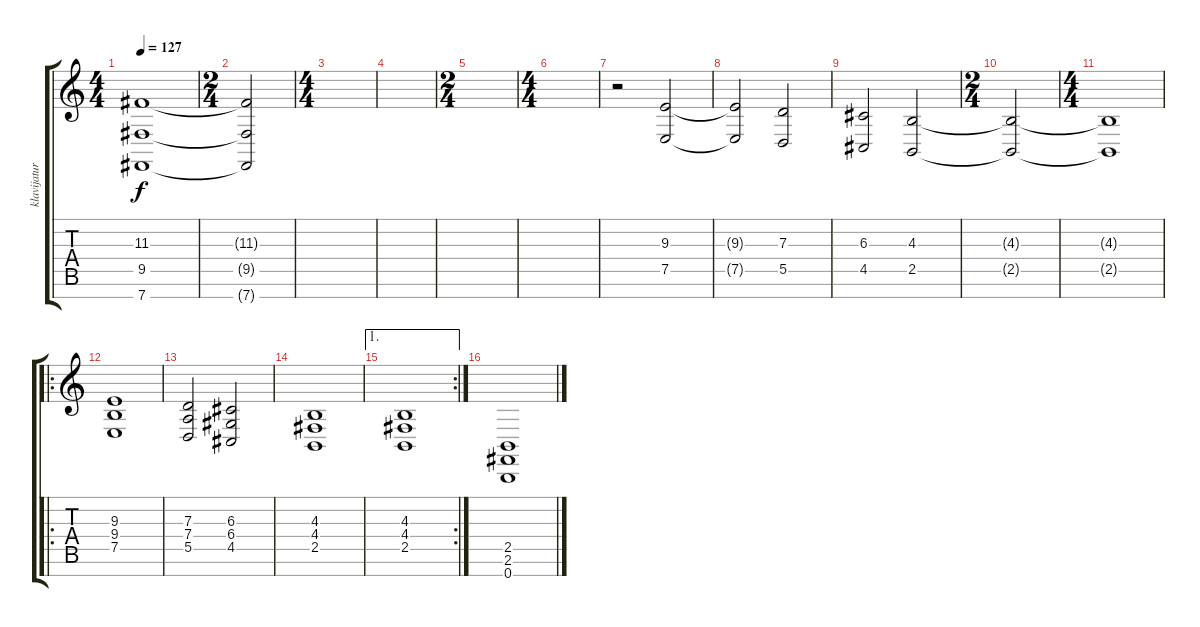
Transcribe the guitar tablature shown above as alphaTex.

\track ("klavijatura" "klavijatur") {instrument stringensemble2}
\staff {score tabs}
\tuning (E4 B3 G3 D3 A2 E2 B1) {hide}
\ts (4 4)
\tempo 127
\clef g2
\ks c
(11.3 9.5 7.7).1{dy f} |
\ts (2 4)
(11.3{t} 9.5{t} 7.7{t}).2 |
\ts (4 4)
|
|
\ts (2 4)
|
\ts (4 4)
|
r.2 (9.3 7.5).2{volume 13 instrument stringensemble1} |
(9.3{t} 7.5{t}).2 (7.3 5.5).2 |
(6.3 4.5).2 (4.3 2.5).2 |
\ts (2 4)
(4.3{t} 2.5{t}).2 |
\ts (4 4)
(4.3{t} 2.5{t}).1 |
\ro
(9.3 9.4 7.5).1 |
(7.3 7.4 5.5).2 (6.3 6.4 4.5).2 |
(4.3 4.4 2.5).1 |
\ae 1
\rc 2
(4.3 4.4 2.5).1 |
(2.5 2.6 0.7).1
